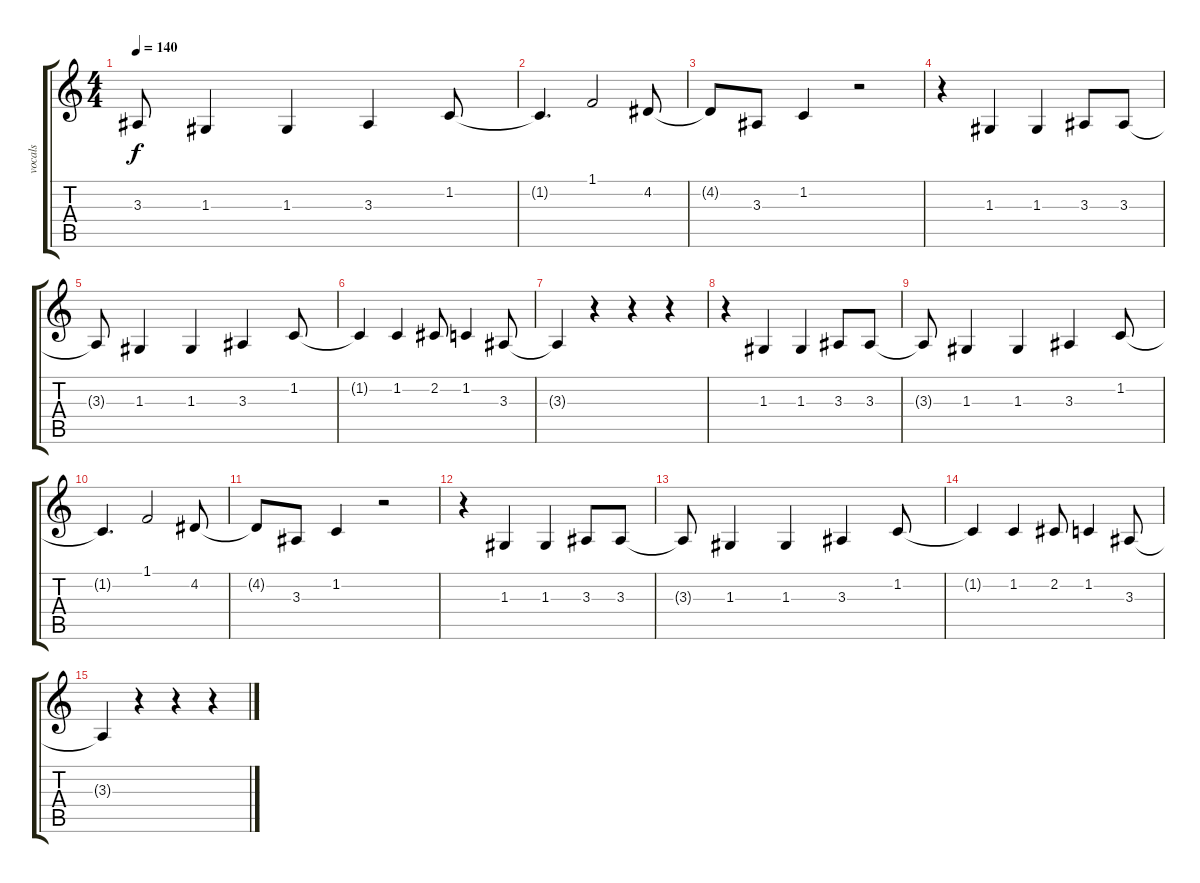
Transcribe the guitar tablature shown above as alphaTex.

\track ("vocals" "vocals") {instrument lead6voice}
\staff {score tabs}
\tuning (E4 B3 G3 D3 A2 E2) {hide}
\ts (4 4)
\tempo 140
\clef g2
\ks c
3.3{t}.8{dy f} 1.3.4 1.3.4 3.3.4 1.2.8 |
1.2{t}.4{d} 1.1.2 4.2.8 |
4.2{t}.8 3.3.8 1.2.4 r.2 |
r.4 1.3.4 1.3.4 3.3.8 3.3.8 |
3.3{t}.8 1.3.4 1.3.4 3.3.4 1.2.8 |
1.2{t}.4 1.2.4 2.2.8 1.2.4 3.3.8 |
3.3{t}.4 r.4 r.4 r.4 |
r.4 1.3.4 1.3.4 3.3.8 3.3.8 |
3.3{t}.8 1.3.4 1.3.4 3.3.4 1.2.8 |
1.2{t}.4{d} 1.1.2 4.2.8 |
4.2{t}.8 3.3.8 1.2.4 r.2 |
r.4 1.3.4 1.3.4 3.3.8 3.3.8 |
3.3{t}.8 1.3.4 1.3.4 3.3.4 1.2.8 |
1.2{t}.4 1.2.4 2.2.8 1.2.4 3.3.8 |
3.3{t}.4 r.4 r.4 r.4
